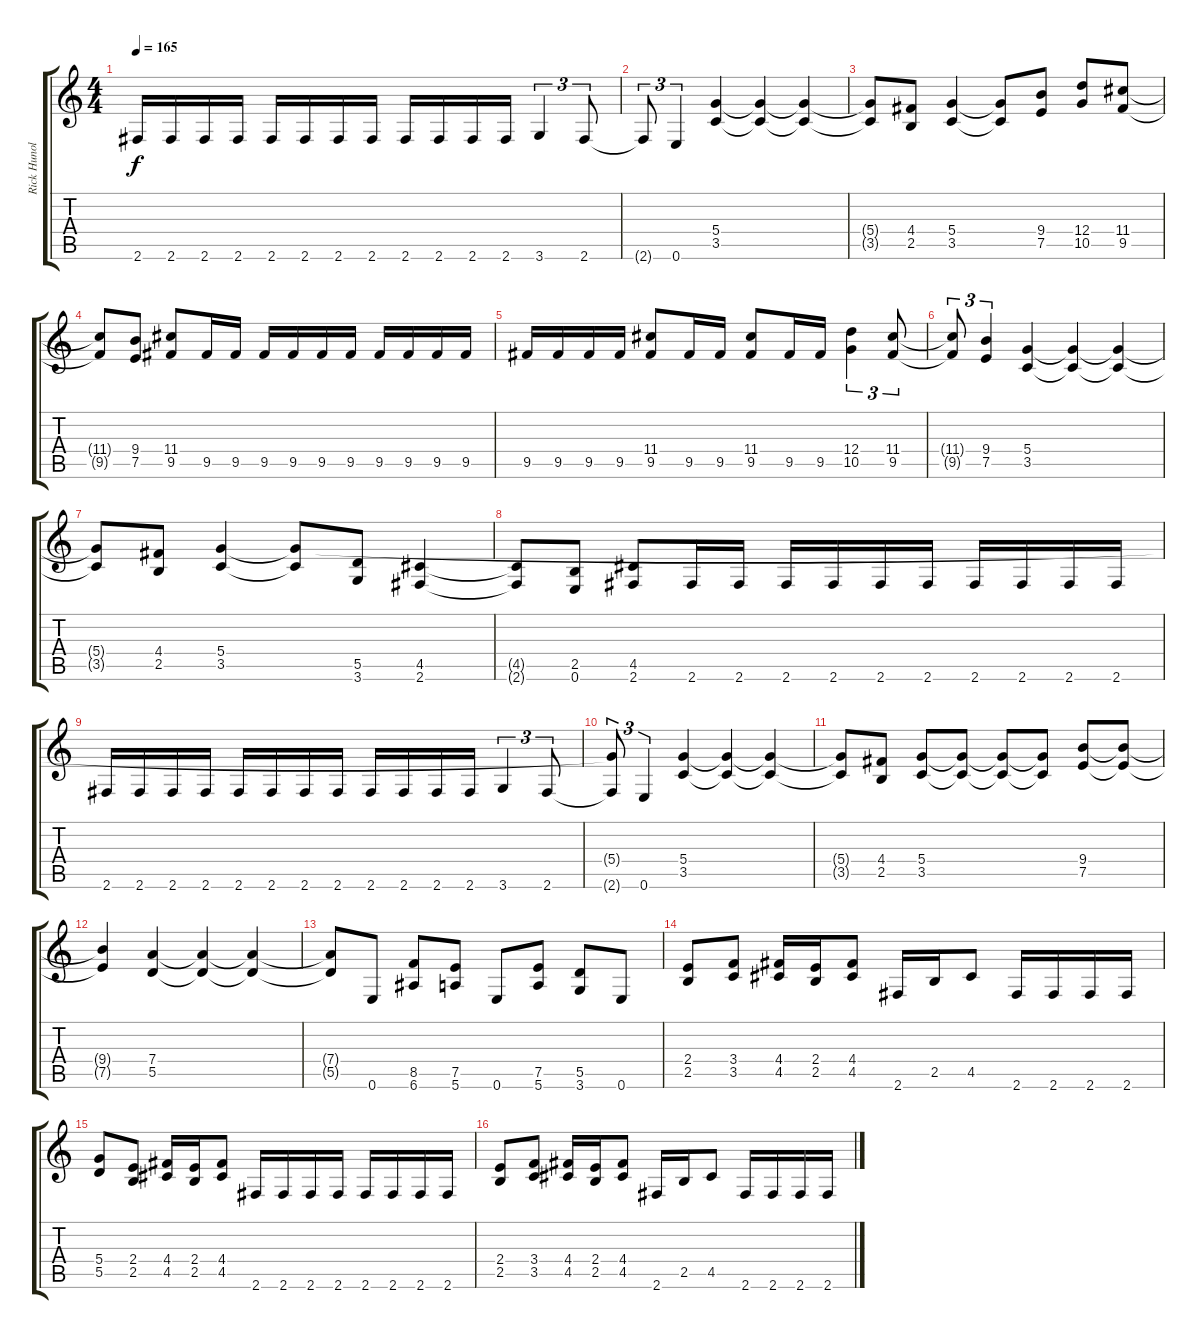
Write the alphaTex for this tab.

\track ("Rick Hunolt" "Rick Hunol") {instrument distortionguitar}
\staff {score tabs}
\tuning (E4 B3 G3 D3 A2 E2) {hide}
\ts (4 4)
\tempo 165
\clef g2
\ks c
2.6.16{dy f} 2.6.16 2.6.16 2.6.16 2.6.16 2.6.16 2.6.16 2.6.16 2.6.16 2.6.16 2.6.16 2.6.16 3.6.4{tu (3 2)} 2.6.8{tu (3 2)} |
2.6{t}.8{tu (3 2)} 0.6.4{tu (3 2)} (5.4 3.5).4 (5.4{t} 3.5{t}).4 (5.4{t} 3.5{t}).4 |
(5.4{t} 3.5{t}).8 (4.4 2.5).8 (5.4 3.5).4 (5.4{t} 3.5{t}).8 (9.4 7.5).8 (12.4 10.5).8 (11.4 9.5).8 |
(11.4{t} 9.5{t}).8 (9.4 7.5).8 (11.4 9.5).8 9.5.16 9.5.16 9.5.16 9.5.16 9.5.16 9.5.16 9.5.16 9.5.16 9.5.16 9.5.16 |
9.5.16 9.5.16 9.5.16 9.5.16 (11.4 9.5).8 9.5.16 9.5.16 (11.4 9.5).8 9.5.16 9.5.16 (12.4 10.5).4{tu (3 2)} (11.4 9.5).8{tu (3 2)} |
(11.4{t} 9.5{t}).8{tu (3 2)} (9.4 7.5).4{tu (3 2)} (5.4 3.5).4 (5.4{t} 3.5{t}).4 (5.4{t} 3.5{t}).4 |
(5.4{t} 3.5{t}).8 (4.4 2.5).8 (5.4 3.5).4 (5.4{t} 3.5{t}).8 (5.5 3.6).8 (4.5 2.6).4 |
(4.5{t} 2.6{t}).8 (2.5 0.6).8 (4.5 2.6).8 2.6.16 2.6.16 2.6.16 2.6.16 2.6.16 2.6.16 2.6.16 2.6.16 2.6.16 2.6.16 |
2.6.16 2.6.16 2.6.16 2.6.16 2.6.16 2.6.16 2.6.16 2.6.16 2.6.16 2.6.16 2.6.16 2.6.16 3.6.4{tu (3 2)} 2.6.8{tu (3 2)} |
(5.4{t} 2.6{t}).8{tu (3 2)} 0.6.4{tu (3 2)} (5.4 3.5).4 (5.4{t} 3.5{t}).4 (5.4{t} 3.5{t}).4 |
(5.4{t} 3.5{t}).8 (4.4 2.5).8 (5.4 3.5).8 (5.4{t} 3.5{t}).8 (5.4{t} 3.5{t}).8 (5.4{t} 3.5{t}).8 (9.4 7.5).8 (9.4{t} 7.5{t}).8 |
(9.4{t} 7.5{t}).4 (7.4 5.5).4 (7.4{t} 5.5{t}).4 (7.4{t} 5.5{t}).4 |
(7.4{t} 5.5{t}).8 0.6.8 (8.5 6.6).8 (7.5 5.6).8 0.6.8 (7.5 5.6).8 (5.5 3.6).8 0.6.8 |
(2.4 2.5).8 (3.4 3.5).8 (4.4 4.5).16 (2.4 2.5).16 (4.4 4.5).8 2.6.16 2.5.16 4.5.8 2.6.16 2.6.16 2.6.16 2.6.16 |
(5.4 5.5).8 (2.4 2.5).8 (4.4 4.5).16 (2.4 2.5).16 (4.4 4.5).8 2.6.16 2.6.16 2.6.16 2.6.16 2.6.16 2.6.16 2.6.16 2.6.16 |
(2.4 2.5).8 (3.4 3.5).8 (4.4 4.5).16 (2.4 2.5).16 (4.4 4.5).8 2.6.16 2.5.16 4.5.8 2.6.16 2.6.16 2.6.16 2.6.16
